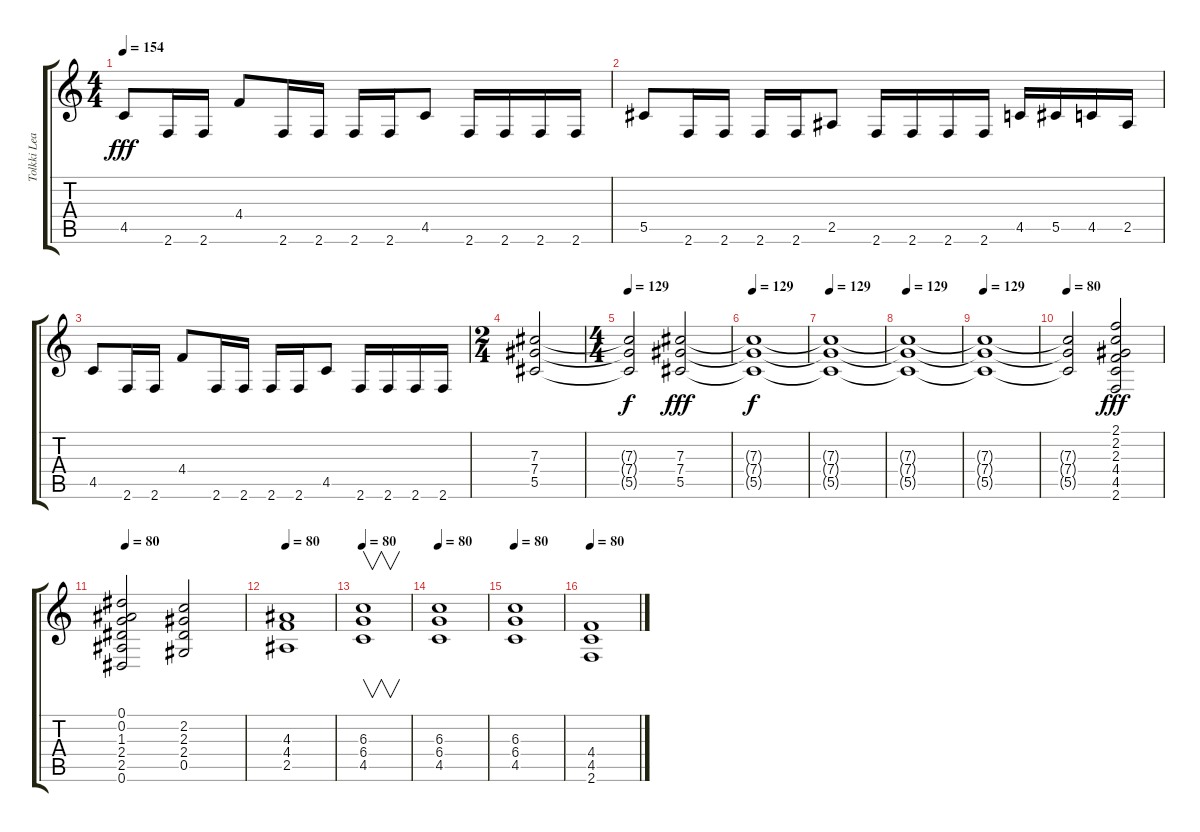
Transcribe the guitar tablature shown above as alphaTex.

\track ("Tolkki Lead" "Tolkki Lea") {instrument overdrivenguitar}
\staff {score tabs}
\tuning (Eb4 Bb3 Gb3 Db3 Ab2 Eb2) {hide}
\ts (4 4)
\tempo 154
\clef g2
\ks c
4.5.8{dy fff} 2.6.16 2.6.16 4.4.8 2.6.16 2.6.16 2.6.16 2.6.16 4.5.8 2.6.16 2.6.16 2.6.16 2.6.16 |
5.5.8 2.6.16 2.6.16 2.6.16 2.6.16 2.5.8 2.6.16 2.6.16 2.6.16 2.6.16 4.5.16 5.5.16 4.5.16 2.5.16 |
4.5.8 2.6.16 2.6.16 4.4.8 2.6.16 2.6.16 2.6.16 2.6.16 4.5.8 2.6.16 2.6.16 2.6.16 2.6.16 |
\ts (2 4)
(7.3 7.4 5.5).2 |
\ts (4 4)
\tempo 129
(7.3{t} 7.4{t} 5.5{t}).2{dy f} (7.3 7.4 5.5).2{dy fff} |
\tempo 129
(7.3{t} 7.4{t} 5.5{t}).1{dy f} |
\tempo 129
(7.3{t} 7.4{t} 5.5{t}).1 |
\tempo 129
(7.3{t} 7.4{t} 5.5{t}).1 |
\tempo 129
(7.3{t} 7.4{t} 5.5{t}).1 |
\tempo 80
(7.3{t} 7.4{t} 5.5{t}).2 (2.1 2.2 2.3 4.4 4.5 2.6).2{dy fff} |
\tempo 80
(0.1 0.2 1.3 2.4 2.5 0.6).2 (2.2 2.3 2.4 0.5).2 |
\tempo 80
(4.3 4.4 2.5).1 |
\tempo 80
(6.3 6.4 4.5).1{v} |
\tempo 80
(6.3 6.4 4.5).1 |
\tempo 80
(6.3 6.4 4.5).1 |
\tempo 80
(4.4 4.5 2.6).1
